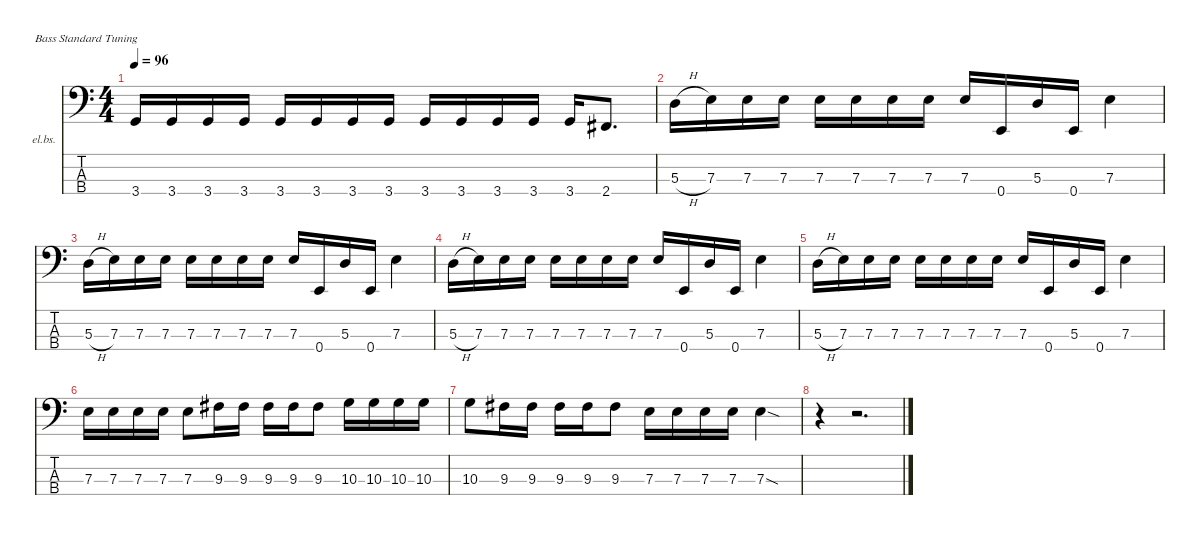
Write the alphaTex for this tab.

\defaultSystemsLayout 4
\hideDynamics
\bracketExtendMode nobrackets
\firstSystemTrackNameOrientation horizontal
\otherSystemsTrackNameOrientation horizontal
\track ("Bass Guitar" "el.bs.") {instrument electricbasspick}
\staff {score tabs}
\tuning (G2 D2 A1 E1)
\ts (4 4)
\tempo 96
\clef f4
\ks c
3.4.16{dy f} 3.4.16 3.4.16 3.4.16 3.4.16 3.4.16 3.4.16 3.4.16 3.4.16 3.4.16 3.4.16 3.4.16 3.4.16 2.4{acc #}.8{d} |
5.3{h}.16 7.3.16 7.3.16 7.3.16 7.3.16 7.3.16 7.3.16 7.3.16 7.3.16 0.4.16 5.3.16 0.4.16 7.3.4 |
5.3{h}.16 7.3.16 7.3.16 7.3.16 7.3.16 7.3.16 7.3.16 7.3.16 7.3.16 0.4.16 5.3.16 0.4.16 7.3.4 |
5.3{h}.16 7.3.16 7.3.16 7.3.16 7.3.16 7.3.16 7.3.16 7.3.16 7.3.16 0.4.16 5.3.16 0.4.16 7.3.4 |
5.3{h}.16 7.3.16 7.3.16 7.3.16 7.3.16 7.3.16 7.3.16 7.3.16 7.3.16 0.4.16 5.3.16 0.4.16 7.3.4 |
7.3.16 7.3.16 7.3.16 7.3.16 7.3.8 9.3{acc #}.16 9.3{acc #}.16 9.3{acc #}.16 9.3{acc #}.16 9.3{acc #}.8 10.3.16 10.3.16 10.3.16 10.3.16 |
10.3.8 9.3{acc #}.16 9.3{acc #}.16 9.3{acc #}.16 9.3{acc #}.16 9.3{acc #}.8 7.3.16 7.3.16 7.3.16 7.3.16 7.3{sod}.4 |
r.4 r.2{d}
